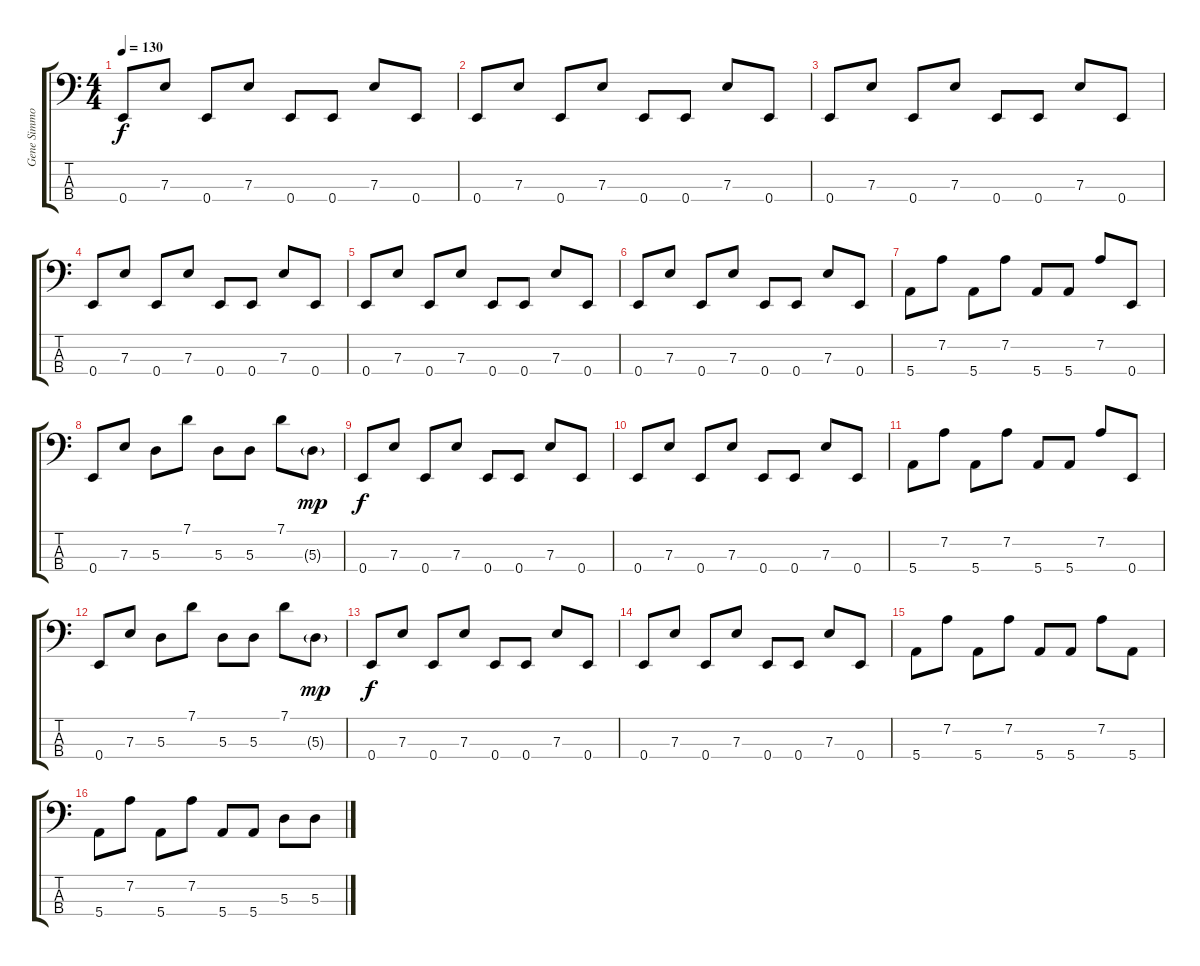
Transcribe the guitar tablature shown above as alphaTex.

\track ("Gene Simmons" "Gene Simmo") {instrument electricbasspick}
\staff {score tabs}
\tuning (G2 D2 A1 E1) {hide}
\ts (4 4)
\tempo 130
\clef f4
\ks c
0.4.8{dy f instrument electricbasspick} 7.3.8 0.4.8 7.3.8 0.4.8 0.4.8 7.3.8 0.4.8 |
0.4.8 7.3.8 0.4.8 7.3.8 0.4.8 0.4.8 7.3.8 0.4.8 |
0.4.8 7.3.8 0.4.8 7.3.8 0.4.8 0.4.8 7.3.8 0.4.8 |
0.4.8 7.3.8 0.4.8 7.3.8 0.4.8 0.4.8 7.3.8 0.4.8 |
0.4.8 7.3.8 0.4.8 7.3.8 0.4.8 0.4.8 7.3.8 0.4.8 |
0.4.8 7.3.8 0.4.8 7.3.8 0.4.8 0.4.8 7.3.8 0.4.8 |
5.4.8 7.2.8 5.4.8 7.2.8 5.4.8 5.4.8 7.2.8 0.4.8 |
0.4.8 7.3.8 5.3.8 7.1.8 5.3.8 5.3.8 7.1.8 5.3{g}.8{dy mp} |
0.4.8{dy f} 7.3.8 0.4.8 7.3.8 0.4.8 0.4.8 7.3.8 0.4.8 |
0.4.8 7.3.8 0.4.8 7.3.8 0.4.8 0.4.8 7.3.8 0.4.8 |
5.4.8 7.2.8 5.4.8 7.2.8 5.4.8 5.4.8 7.2.8 0.4.8 |
0.4.8 7.3.8 5.3.8 7.1.8 5.3.8 5.3.8 7.1.8 5.3{g}.8{dy mp} |
0.4.8{dy f} 7.3.8 0.4.8 7.3.8 0.4.8 0.4.8 7.3.8 0.4.8 |
0.4.8 7.3.8 0.4.8 7.3.8 0.4.8 0.4.8 7.3.8 0.4.8 |
5.4.8 7.2.8 5.4.8 7.2.8 5.4.8 5.4.8 7.2.8 5.4.8 |
5.4.8 7.2.8 5.4.8 7.2.8 5.4.8 5.4.8 5.3.8 5.3.8
